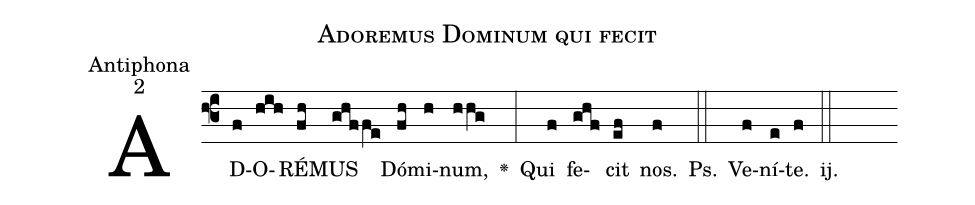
name:Adoremus Dominum qui fecit;
office-part:Antiphona;
mode:2;
%%
(f3) AD(f)O(hih)RÉ(fh)MUS(ghffe) Dó(fh)mi(h)num,(hhg) <v>\greheightstar</v>(:) Qui(f) fe(ghf)cit(ef) nos.(f) Ps.(::) Ve(f)ní(e)te.(f) ij.(::)
